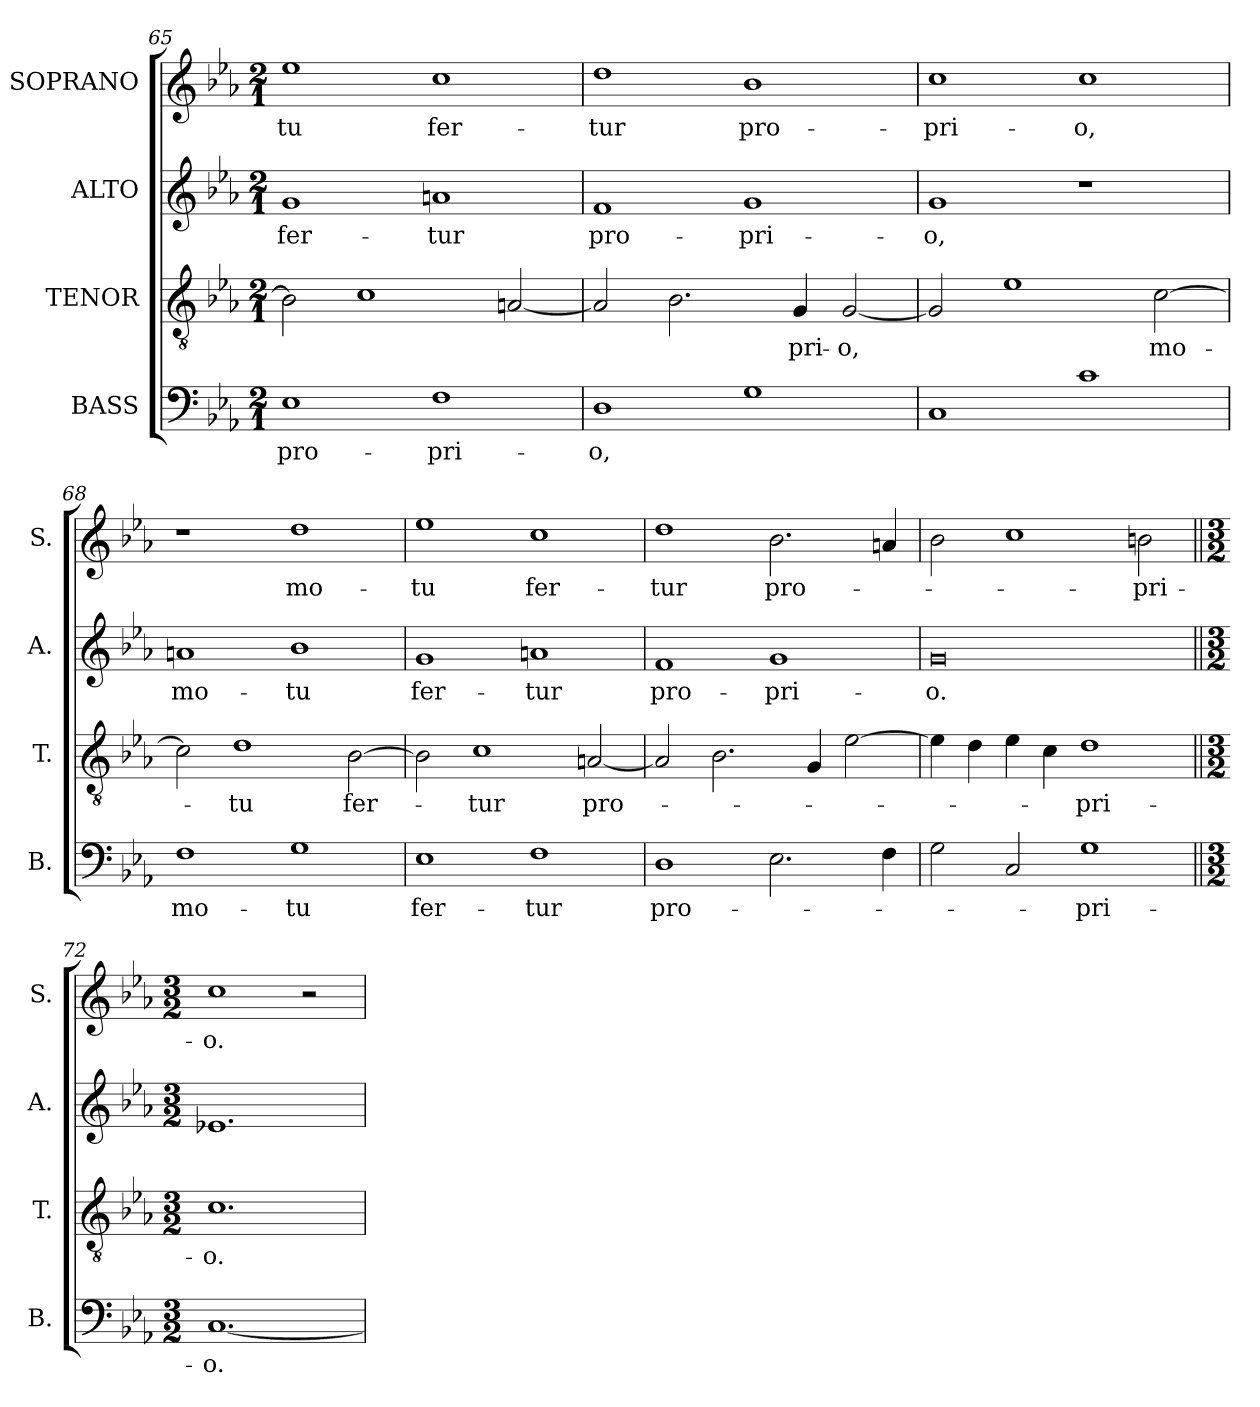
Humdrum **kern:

**kern	**text	**kern	**text	**kern	**text	**kern	**text
*part4	*part4	*part3	*part3	*part2	*part2	*part1	*part1
*staff4	*staff4	*staff3	*staff3	*staff2	*staff2	*staff1	*staff1
*I"BASS	*	*I"TENOR	*	*I"ALTO	*	*I"SOPRANO	*
*I'B.	*	*I'T.	*	*I'A.	*	*I'S.	*
!!LO:LB:g=z
*clefF4	*	*clefGv2	*	*clefG2	*	*clefG2	*
*	*	*ITrd7c12	*	*	*	*	*
*k[b-e-a-]	*	*k[b-e-a-]	*	*k[b-e-a-]	*	*k[b-e-a-]	*
*E-:	*	*E-:	*	*E-:	*	*E-:	*
*M2/1	*	*M2/1	*	*M2/1	*	*M2/1	*
=65	=65	=65	=65	=65	=65	=65	=65
!	!LO:LY:b:color=#000000	!	!	!	!	!	!
!	!	!	!	!	!LO:LY:b:color=#000000	!	!
!	!	!	!	!	!	!	!LO:LY:b:color=#000000
1E-i	pro-	2BB-i\]	.	1gi	fer-	1ee-i	-tu
.	.	1Ci	.	.	.	.	.
!	!LO:LY:b:color=#000000	!	!	!	!	!	!
!	!	!	!	!	!LO:LY:b:color=#000000	!	!
!	!	!	!	!	!	!	!LO:LY:b:color=#000000
1Fi	-pri-	.	.	1ani	-tur	1cci	fer-
.	.	[2AAni/	.	.	.	.	.
=66	=66	=66	=66	=66	=66	=66	=66
!	!LO:LY:b:color=#000000	!	!	!	!	!	!
!	!	!	!	!	!LO:LY:b:color=#000000	!	!
!	!	!	!	!	!	!	!LO:LY:b:color=#000000
1Di	-o,	2AAi/]	.	1fi	pro-	1ddi	-tur
.	.	2.BB-i\	.	.	.	.	.
!	!	!	!	!	!LO:LY:b:color=#000000	!	!
!	!	!	!	!	!	!	!LO:LY:b:color=#000000
1Gi	.	.	.	1gi	-pri-	1b-i	pro-
!	!	!	!LO:LY:b:color=#000000	!	!	!	!
.	.	4GGi/	-pri-	.	.	.	.
!	!	!	!LO:LY:b:color=#000000	!	!	!	!
.	.	[2GGi/	-o,	.	.	.	.
=67	=67	=67	=67	=67	=67	=67	=67
!	!	!	!	!	!LO:LY:b:color=#000000	!	!
!	!	!	!	!	!	!	!LO:LY:b:color=#000000
1Ci	.	2GGi/]	.	1gi	-o,	1cci	-pri-
.	.	1E-i	.	.	.	.	.
!	!	!	!	!	!	!	!LO:LY:b:color=#000000
1ci	.	.	.	1r	.	1cci	-o,
!	!	!	!LO:LY:b:color=#000000	!	!	!	!
.	.	[2Ci\	mo-	.	.	.	.
=68	=68	=68	=68	=68	=68	=68	=68
!	!LO:LY:b:color=#000000	!	!	!	!	!	!
!	!	!	!	!	!LO:LY:b:color=#000000	!	!
1Fi	mo-	2Ci\]	.	1ani	mo-	1r	.
!	!	!	!LO:LY:b:color=#000000	!	!	!	!
.	.	1Di	-tu	.	.	.	.
!	!LO:LY:b:color=#000000	!	!	!	!	!	!
!	!	!	!	!	!LO:LY:b:color=#000000	!	!
!	!	!	!	!	!	!	!LO:LY:b:color=#000000
1Gi	-tu	.	.	1b-i	-tu	1ddi	mo-
!	!	!	!LO:LY:b:color=#000000	!	!	!	!
.	.	[2BB-i\	fer-	.	.	.	.
=69	=69	=69	=69	=69	=69	=69	=69
!	!LO:LY:b:color=#000000	!	!	!	!	!	!
!	!	!	!	!	!LO:LY:b:color=#000000	!	!
!	!	!	!	!	!	!	!LO:LY:b:color=#000000
1E-i	fer-	2BB-i\]	.	1gi	fer-	1ee-i	-tu
!	!	!	!LO:LY:b:color=#000000	!	!	!	!
.	.	1Ci	-tur	.	.	.	.
!	!LO:LY:b:color=#000000	!	!	!	!	!	!
!	!	!	!	!	!LO:LY:b:color=#000000	!	!
!	!	!	!	!	!	!	!LO:LY:b:color=#000000
1Fi	-tur	.	.	1ani	-tur	1cci	fer-
!	!	!	!LO:LY:b:color=#000000	!	!	!	!
.	.	[2AAni/	pro-	.	.	.	.
=70	=70	=70	=70	=70	=70	=70	=70
!	!LO:LY:b:color=#000000	!	!	!	!	!	!
!	!	!	!	!	!LO:LY:b:color=#000000	!	!
!	!	!	!	!	!	!	!LO:LY:b:color=#000000
1Di	pro-	2AAi/]	.	1fi	pro-	1ddi	-tur
.	.	2.BB-i\	.	.	.	.	.
!	!	!	!	!	!LO:LY:b:color=#000000	!	!
!	!	!	!	!	!	!	!LO:LY:b:color=#000000
2.E-i\	.	.	.	1gi	-pri-	2.b-i\	pro-
.	.	4GGi/	.	.	.	.	.
.	.	[2E-i\	.	.	.	.	.
4Fi\	.	.	.	.	.	4ani/	.
=71	=71	=71	=71	=71	=71	=71	=71
!	!	!	!	!	!LO:LY:b:color=#000000	!	!
2Gi\	.	4E-i\]	.	0gi	-o.	2b-i\	.
.	.	4Di\	.	.	.	.	.
2Ci/	.	4E-i\	.	.	.	1cci	.
.	.	4Ci\	.	.	.	.	.
!	!LO:LY:b:color=#000000	!	!	!	!	!	!
!	!	!	!LO:LY:b:color=#000000	!	!	!	!
1Gi	-pri-	1Di	-pri-	.	.	.	.
!	!	!	!	!	!	!	!LO:LY:b:color=#000000
.	.	.	.	.	.	2bni\	-pri-
=72||	=72||	=72||	=72||	=72||	=72||	=72||	=72||
*M3/2	*	*M3/2	*	*M3/2	*	*M3/2	*
!	!LO:LY:b:color=#000000	!	!	!	!	!	!
!	!	!	!LO:LY:b:color=#000000	!	!	!	!
!	!	!	!	!	!	!	!LO:LY:b:color=#000000
[1.Ci	-o.	1.Ci	-o.	1.e-Xi	.	1cci	-o.
.	.	.	.	.	.	2r	.
=	=	=	=	=	=	=	=
*-	*-	*-	*-	*-	*-	*-	*-
